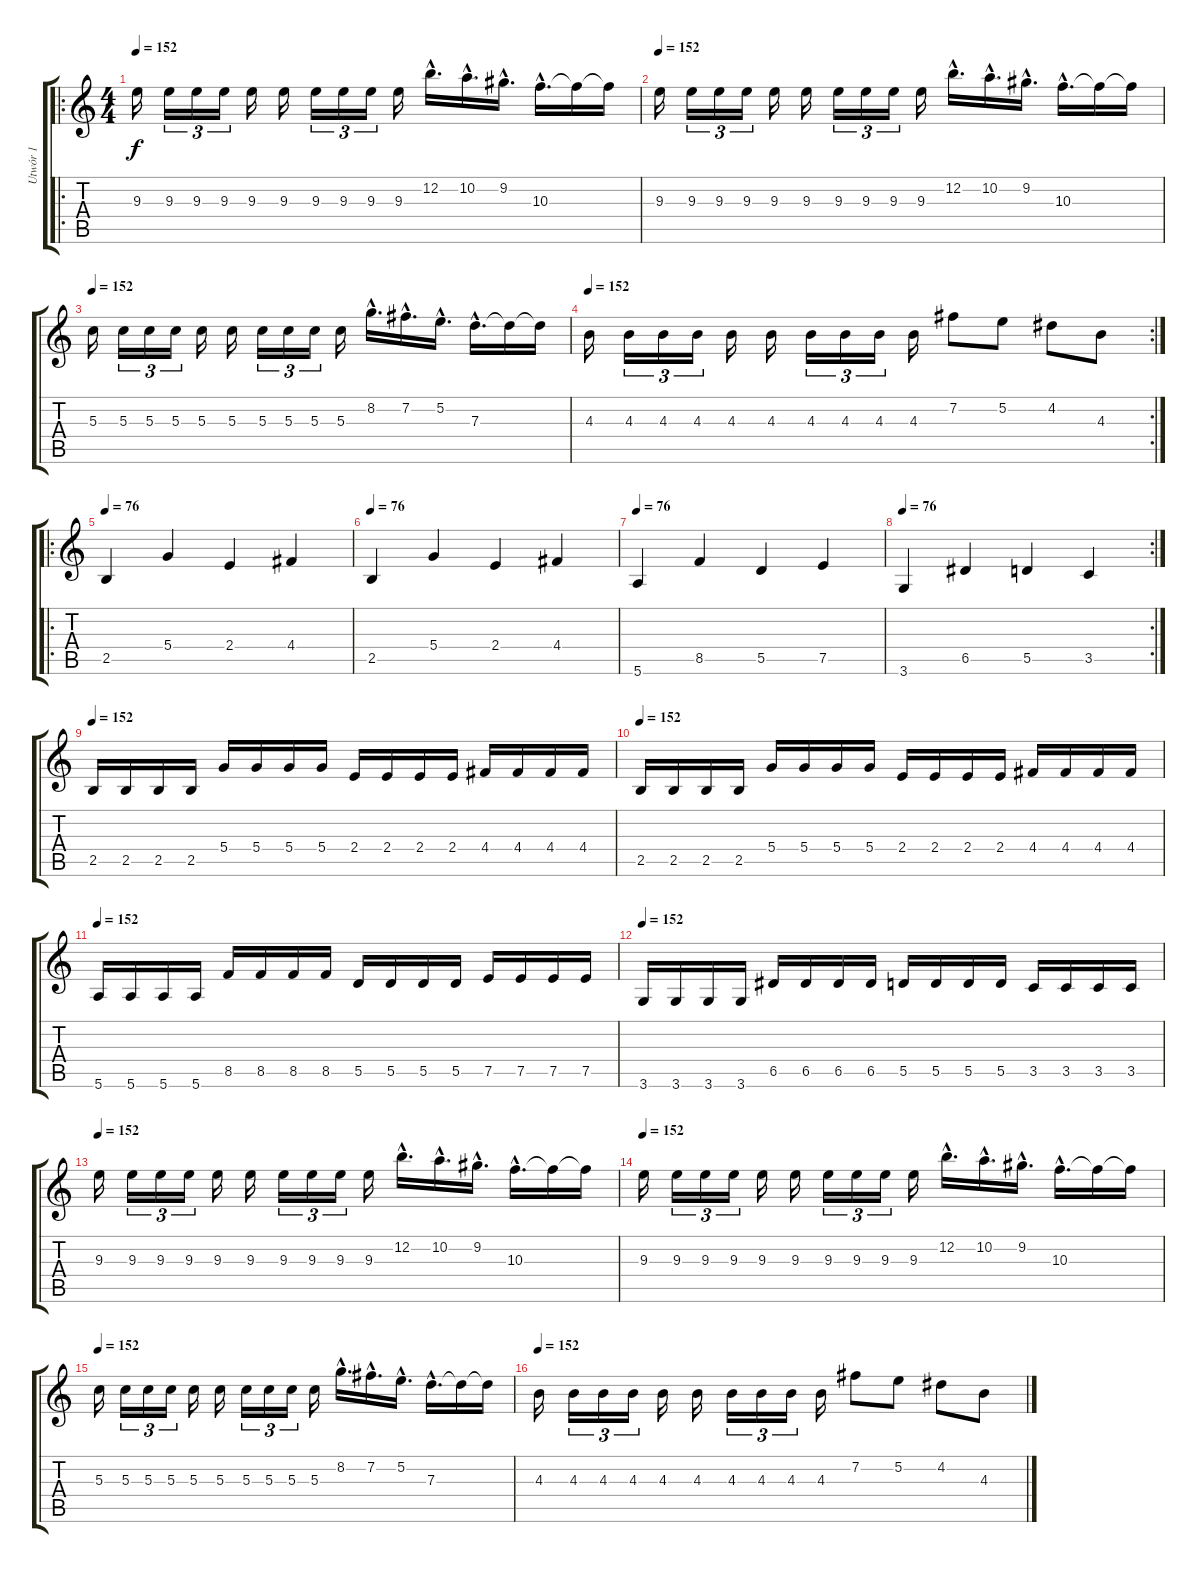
\track ("Utwór 1" "Utwór 1") {instrument distortionguitar}
\staff {score tabs}
\tuning (E4 B3 G3 D3 A2 E2) {hide}
\ro
\ts (4 4)
\tempo 152
\clef g2
\ks c
9.3.16{dy f} 9.3.16{tu (3 2)} 9.3.16{tu (3 2)} 9.3.16{tu (3 2)} 9.3.16 9.3.16 9.3.16{tu (3 2)} 9.3.16{tu (3 2)} 9.3.16{tu (3 2)} 9.3.16 12.2{hac}.16{d} 10.2{hac}.16{d} 9.2{hac}.16{d} 10.3{hac}.16{d} 10.3{t}.16 10.3{t}.16 |
\tempo 152
9.3.16 9.3.16{tu (3 2)} 9.3.16{tu (3 2)} 9.3.16{tu (3 2)} 9.3.16 9.3.16 9.3.16{tu (3 2)} 9.3.16{tu (3 2)} 9.3.16{tu (3 2)} 9.3.16 12.2{hac}.16{d} 10.2{hac}.16{d} 9.2{hac}.16{d} 10.3{hac}.16{d} 10.3{t}.16 10.3{t}.16 |
\tempo 152
5.3.16 5.3.16{tu (3 2)} 5.3.16{tu (3 2)} 5.3.16{tu (3 2)} 5.3.16 5.3.16 5.3.16{tu (3 2)} 5.3.16{tu (3 2)} 5.3.16{tu (3 2)} 5.3.16 8.2{hac}.16{d} 7.2{hac}.16{d} 5.2{hac}.16{d} 7.3{hac}.16{d} 7.3{t}.16 7.3{t}.16 |
\rc 2
\tempo 152
4.3.16 4.3.16{tu (3 2)} 4.3.16{tu (3 2)} 4.3.16{tu (3 2)} 4.3.16 4.3.16 4.3.16{tu (3 2)} 4.3.16{tu (3 2)} 4.3.16{tu (3 2)} 4.3.16 7.2.8 5.2.8 4.2.8 4.3.8 |
\ro
\tempo 76
2.5.4 5.4.4 2.4.4 4.4.4 |
\tempo 76
2.5.4 5.4.4 2.4.4 4.4.4 |
\tempo 76
5.6.4 8.5.4 5.5.4 7.5.4 |
\rc 2
\tempo 76
3.6.4 6.5.4 5.5.4 3.5.4 |
\tempo 152
2.5.16 2.5.16 2.5.16 2.5.16 5.4.16 5.4.16 5.4.16 5.4.16 2.4.16 2.4.16 2.4.16 2.4.16 4.4.16 4.4.16 4.4.16 4.4.16 |
\tempo 152
2.5.16 2.5.16 2.5.16 2.5.16 5.4.16 5.4.16 5.4.16 5.4.16 2.4.16 2.4.16 2.4.16 2.4.16 4.4.16 4.4.16 4.4.16 4.4.16 |
\tempo 152
5.6.16 5.6.16 5.6.16 5.6.16 8.5.16 8.5.16 8.5.16 8.5.16 5.5.16 5.5.16 5.5.16 5.5.16 7.5.16 7.5.16 7.5.16 7.5.16 |
\tempo 152
3.6.16 3.6.16 3.6.16 3.6.16 6.5.16 6.5.16 6.5.16 6.5.16 5.5.16 5.5.16 5.5.16 5.5.16 3.5.16 3.5.16 3.5.16 3.5.16 |
\tempo 152
9.3.16 9.3.16{tu (3 2)} 9.3.16{tu (3 2)} 9.3.16{tu (3 2)} 9.3.16 9.3.16 9.3.16{tu (3 2)} 9.3.16{tu (3 2)} 9.3.16{tu (3 2)} 9.3.16 12.2{hac}.16{d} 10.2{hac}.16{d} 9.2{hac}.16{d} 10.3{hac}.16{d} 10.3{t}.16 10.3{t}.16 |
\tempo 152
9.3.16 9.3.16{tu (3 2)} 9.3.16{tu (3 2)} 9.3.16{tu (3 2)} 9.3.16 9.3.16 9.3.16{tu (3 2)} 9.3.16{tu (3 2)} 9.3.16{tu (3 2)} 9.3.16 12.2{hac}.16{d} 10.2{hac}.16{d} 9.2{hac}.16{d} 10.3{hac}.16{d} 10.3{t}.16 10.3{t}.16 |
\tempo 152
5.3.16 5.3.16{tu (3 2)} 5.3.16{tu (3 2)} 5.3.16{tu (3 2)} 5.3.16 5.3.16 5.3.16{tu (3 2)} 5.3.16{tu (3 2)} 5.3.16{tu (3 2)} 5.3.16 8.2{hac}.16{d} 7.2{hac}.16{d} 5.2{hac}.16{d} 7.3{hac}.16{d} 7.3{t}.16 7.3{t}.16 |
\tempo 152
4.3.16 4.3.16{tu (3 2)} 4.3.16{tu (3 2)} 4.3.16{tu (3 2)} 4.3.16 4.3.16 4.3.16{tu (3 2)} 4.3.16{tu (3 2)} 4.3.16{tu (3 2)} 4.3.16 7.2.8 5.2.8 4.2.8 4.3.8
